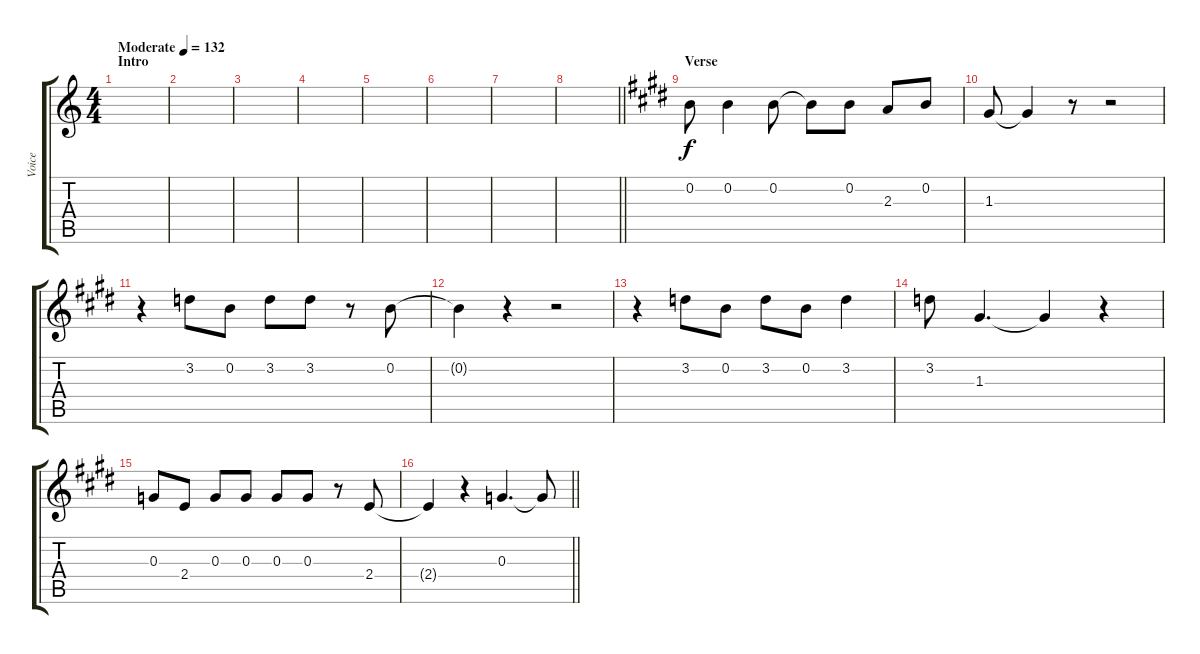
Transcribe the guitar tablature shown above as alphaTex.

\track ("Voice" "Voice") {instrument acousticguitarsteel}
\staff {score tabs}
\tuning (E4 B3 G3 D3 A2 E2) {hide}
\ts (4 4)
\section ("" "Intro")
\tempo (132 "Moderate")
\clef g2
\ks c
|
|
|
|
|
|
|
\barLineRight lightlight
|
\section ("" "Verse")
\ks e
0.2.8 0.2.4 0.2.8 0.2{t}.8 0.2.8 2.3.8 0.2.8 |
1.3.8 1.3{t}.4 r.8 r.2 |
r.4 3.2.8 0.2.8 3.2.8 3.2.8 r.8 0.2.8 |
0.2{t}.4 r.4 r.2 |
r.4 3.2.8 0.2.8 3.2.8 0.2.8 3.2.4 |
3.2.8 1.3.4{d} 1.3{t}.4 r.4 |
0.3.8 2.4.8 0.3.8 0.3.8 0.3.8 0.3.8 r.8 2.4.8 |
\barLineRight lightlight
2.4{t}.4 r.4 0.3.4{d} 0.3{t}.8
